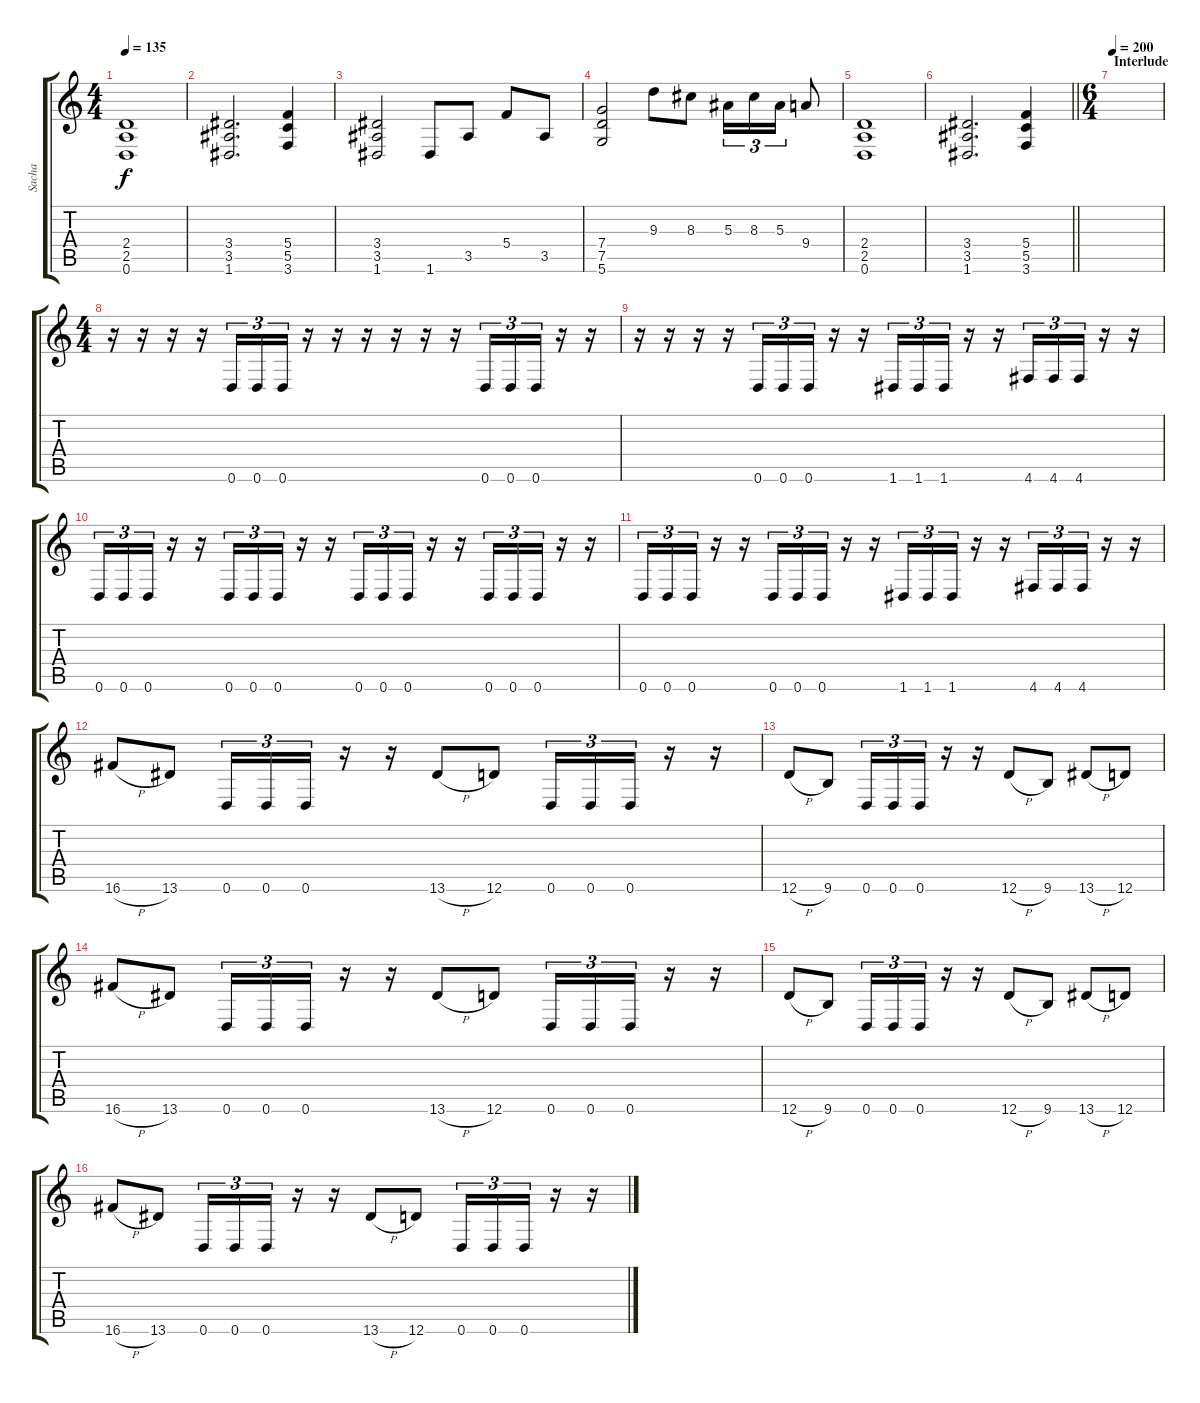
\track ("Sacha" "Sacha") {instrument distortionguitar}
\staff {score tabs}
\tuning (D4 A3 F3 C3 G2 D2) {hide}
\ts (4 4)
\tempo 135
\clef g2
\ks c
(2.4 2.5 0.6).1{dy f} |
(3.4 3.5 1.6).2{d} (5.4 5.5 3.6).4 |
(3.4 3.5 1.6).2 1.6.8 3.5.8 5.4.8 3.5.8 |
(7.4 7.5 5.6).2 9.3.8 8.3.8 5.3.16{tu (3 2)} 8.3.16{tu (3 2)} 5.3.16{tu (3 2)} 9.4.8 |
(2.4 2.5 0.6).1 |
\barLineRight lightlight
(3.4 3.5 1.6).2{d} (5.4 5.5 3.6).4 |
\ts (6 4)
\section ("" "Interlude")
\tempo 200
|
\ts (4 4)
r.16 r.16 r.16 r.16 0.6.16{tu (3 2)} 0.6.16{tu (3 2)} 0.6.16{tu (3 2)} r.16 r.16 r.16 r.16 r.16 r.16 0.6.16{tu (3 2)} 0.6.16{tu (3 2)} 0.6.16{tu (3 2)} r.16 r.16 |
r.16 r.16 r.16 r.16 0.6.16{tu (3 2)} 0.6.16{tu (3 2)} 0.6.16{tu (3 2)} r.16 r.16 1.6.16{tu (3 2)} 1.6.16{tu (3 2)} 1.6.16{tu (3 2)} r.16 r.16 4.6.16{tu (3 2)} 4.6.16{tu (3 2)} 4.6.16{tu (3 2)} r.16 r.16 |
0.6.16{tu (3 2)} 0.6.16{tu (3 2)} 0.6.16{tu (3 2)} r.16 r.16 0.6.16{tu (3 2)} 0.6.16{tu (3 2)} 0.6.16{tu (3 2)} r.16 r.16 0.6.16{tu (3 2)} 0.6.16{tu (3 2)} 0.6.16{tu (3 2)} r.16 r.16 0.6.16{tu (3 2)} 0.6.16{tu (3 2)} 0.6.16{tu (3 2)} r.16 r.16 |
0.6.16{tu (3 2)} 0.6.16{tu (3 2)} 0.6.16{tu (3 2)} r.16 r.16 0.6.16{tu (3 2)} 0.6.16{tu (3 2)} 0.6.16{tu (3 2)} r.16 r.16 1.6.16{tu (3 2)} 1.6.16{tu (3 2)} 1.6.16{tu (3 2)} r.16 r.16 4.6.16{tu (3 2)} 4.6.16{tu (3 2)} 4.6.16{tu (3 2)} r.16 r.16 |
16.6{h}.8 13.6.8 0.6.16{tu (3 2)} 0.6.16{tu (3 2)} 0.6.16{tu (3 2)} r.16 r.16 13.6{h}.8 12.6.8 0.6.16{tu (3 2)} 0.6.16{tu (3 2)} 0.6.16{tu (3 2)} r.16 r.16 |
12.6{h}.8 9.6.8 0.6.16{tu (3 2)} 0.6.16{tu (3 2)} 0.6.16{tu (3 2)} r.16 r.16 12.6{h}.8 9.6.8 13.6{h}.8 12.6.8 |
16.6{h}.8 13.6.8 0.6.16{tu (3 2)} 0.6.16{tu (3 2)} 0.6.16{tu (3 2)} r.16 r.16 13.6{h}.8 12.6.8 0.6.16{tu (3 2)} 0.6.16{tu (3 2)} 0.6.16{tu (3 2)} r.16 r.16 |
12.6{h}.8 9.6.8 0.6.16{tu (3 2)} 0.6.16{tu (3 2)} 0.6.16{tu (3 2)} r.16 r.16 12.6{h}.8 9.6.8 13.6{h}.8 12.6.8 |
16.6{h}.8 13.6.8 0.6.16{tu (3 2)} 0.6.16{tu (3 2)} 0.6.16{tu (3 2)} r.16 r.16 13.6{h}.8 12.6.8 0.6.16{tu (3 2)} 0.6.16{tu (3 2)} 0.6.16{tu (3 2)} r.16 r.16
